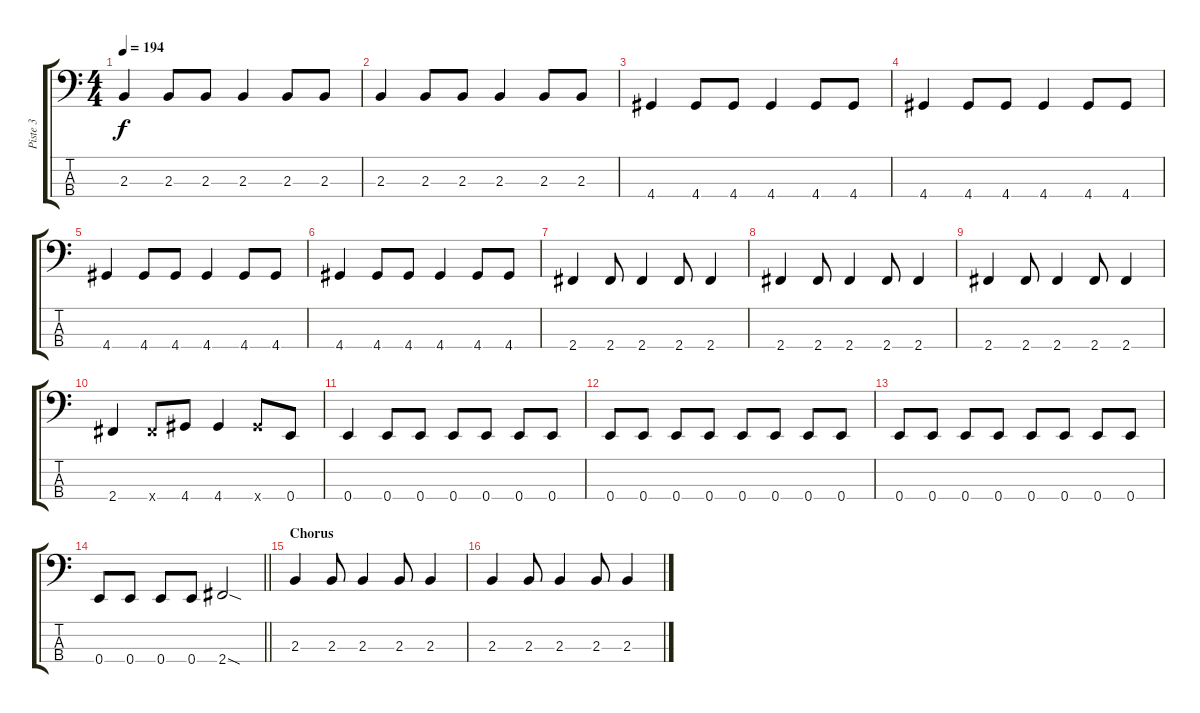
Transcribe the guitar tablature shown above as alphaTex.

\track ("Piste 3" "Piste 3") {instrument electricbasspick}
\staff {score tabs}
\tuning (G2 D2 A1 E1) {hide}
\ts (4 4)
\tempo 194
\clef f4
\ks c
2.3.4{dy f} 2.3.8 2.3.8 2.3.4 2.3.8 2.3.8 |
2.3.4 2.3.8 2.3.8 2.3.4 2.3.8 2.3.8 |
4.4.4 4.4.8 4.4.8 4.4.4 4.4.8 4.4.8 |
4.4.4 4.4.8 4.4.8 4.4.4 4.4.8 4.4.8 |
4.4.4 4.4.8 4.4.8 4.4.4 4.4.8 4.4.8 |
4.4.4 4.4.8 4.4.8 4.4.4 4.4.8 4.4.8 |
2.4.4 2.4.8 2.4.4 2.4.8 2.4.4 |
2.4.4 2.4.8 2.4.4 2.4.8 2.4.4 |
2.4.4 2.4.8 2.4.4 2.4.8 2.4.4 |
2.4.4 2.4{x}.8 4.4.8 4.4.4 4.4{x}.8 0.4.8 |
0.4.4 0.4.8 0.4.8 0.4.8 0.4.8 0.4.8 0.4.8 |
0.4.8 0.4.8 0.4.8 0.4.8 0.4.8 0.4.8 0.4.8 0.4.8 |
0.4.8 0.4.8 0.4.8 0.4.8 0.4.8 0.4.8 0.4.8 0.4.8 |
\barLineRight lightlight
0.4.8 0.4.8 0.4.8 0.4.8 2.4{sod}.2 |
\section ("" "Chorus")
2.3.4 2.3.8 2.3.4 2.3.8 2.3.4 |
2.3.4 2.3.8 2.3.4 2.3.8 2.3.4
